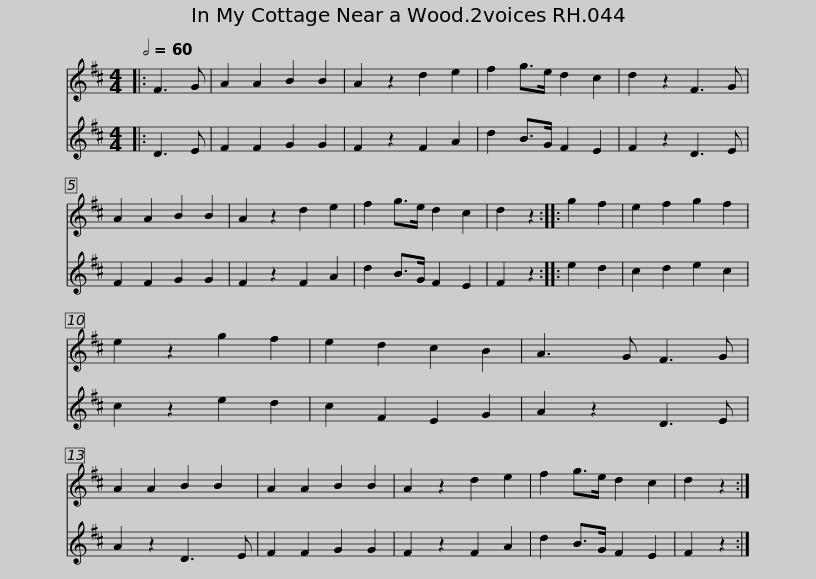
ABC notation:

X:1
%%score 1 2
L:1/8
Q:1/2=60
M:4/4
I:linebreak $
K:D
V:1 treble
V:2 treble
V:1
|: F3 G | A2 A2 B2 B2 | A2 z2 d2 e2 | f2 g>e d2 c2 | d2 z2 F3 G | %5
 A2 A2 B2 B2 | A2 z2 d2 e2 | f2 g>e d2 c2 | d2 z2 ::$ g2 f2 | %10
 e2 f2 g2 f2 | e2 z2 g2 f2 | e2 d2 c2 B2 | A3 G F3 G | A2 A2 B2 B2 | %15
 A2 A2 B2 B2 | A2 z2 d2 e2 | f2 g>e d2 c2 |$ d2 z2 :| %19
V:2
|: D3 E | F2 F2 G2 G2 | F2 z2 F2 A2 | d2 B>G F2 E2 | F2 z2 D3 E | %5
 F2 F2 G2 G2 | F2 z2 F2 A2 | d2 B>G F2 E2 | F2 z2 ::$ e2 d2 | %10
 c2 d2 e2 c2 | c2 z2 e2 d2 | c2 F2 E2 G2 | A2 z2 D3 E | A2 z2 D3 E | %15
 F2 F2 G2 G2 | F2 z2 F2 A2 | d2 B>G F2 E2 |$ F2 z2 :| %19
